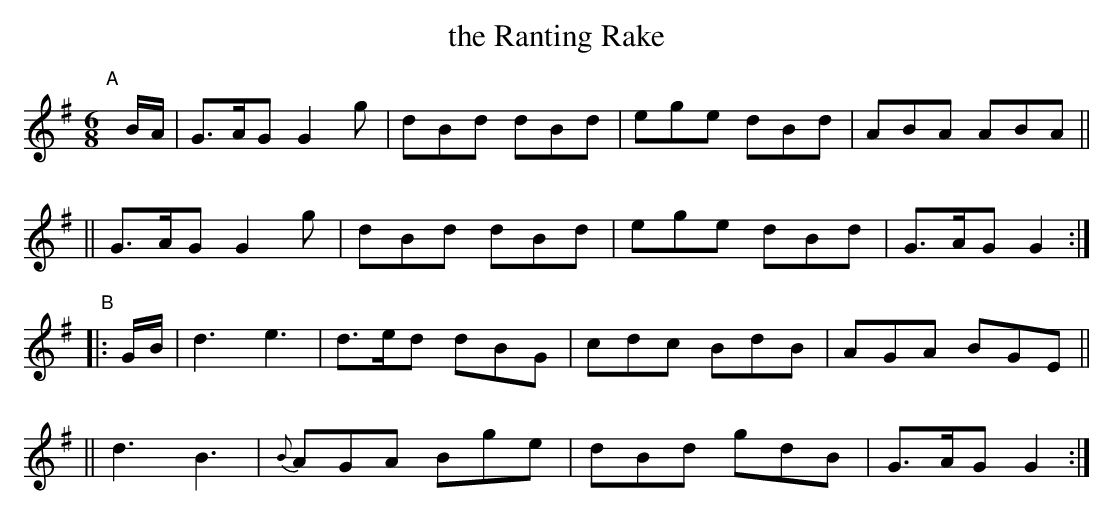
X:1
T: the Ranting Rake
M: 6/8
L: 1/8
K: G
"^A"[|] B/A/ \
 | G>AG G2g | dBd dBd | ege dBd | ABA ABA ||
|| G>AG G2g | dBd dBd | ege dBd | G>AG G2 :|
"^B"|: G/B/ \
 | d3 e3 | d>ed   dBG | cdc BdB | AGA BGE ||
|| d3 B3 | {B}AGA Bge | dBd gdB | G>AG G2 :|
